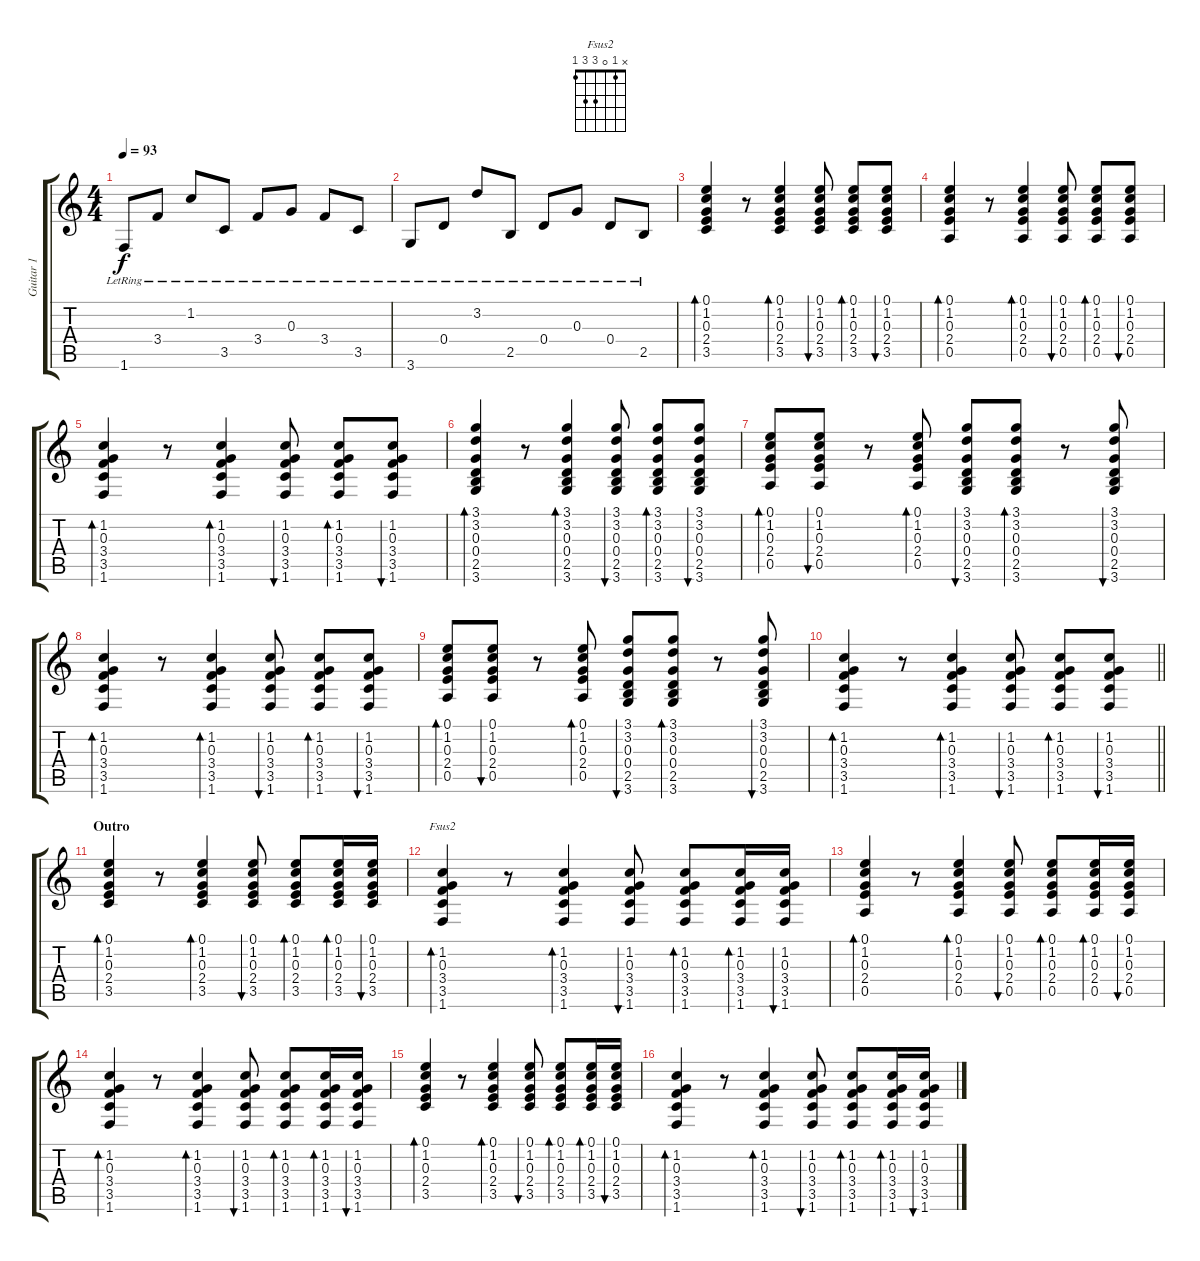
\track ("Guitar 1" "Guitar 1") {instrument acousticguitarnylon}
\staff {score tabs}
\tuning (E4 B3 G3 D3 A2 E2) {hide}
\chord ("Fsus2" x 1 0 3 3 1)
\ts (4 4)
\tempo 93
\clef g2
\ks c
1.6{lr}.8{dy f} 3.4{lr}.8 1.2{lr}.8 3.5{lr}.8 3.4{lr}.8 0.3{lr}.8 3.4{lr}.8 3.5{lr}.8 |
3.6{lr}.8 0.4{lr}.8 3.2{lr}.8 2.5{lr}.8 0.4{lr}.8 0.3{lr}.8 0.4{lr}.8 2.5{lr}.8 |
(0.1 1.2 0.3 2.4 3.5).4{bd 30} r.8 (0.1 1.2 0.3 2.4 3.5).4{bd 30} (0.1 1.2 0.3 2.4 3.5).8{bu 30} (0.1 1.2 0.3 2.4 3.5).8{bd 30} (0.1 1.2 0.3 2.4 3.5).8{bu 30} |
(0.1 1.2 0.3 2.4 0.5).4{bd 30} r.8 (0.1 1.2 0.3 2.4 0.5).4{bd 30} (0.1 1.2 0.3 2.4 0.5).8{bu 30} (0.1 1.2 0.3 2.4 0.5).8{bd 30} (0.1 1.2 0.3 2.4 0.5).8{bu 30} |
(1.2 0.3 3.4 3.5 1.6).4{bd 30} r.8 (1.2 0.3 3.4 3.5 1.6).4{bd 30} (1.2 0.3 3.4 3.5 1.6).8{bu 30} (1.2 0.3 3.4 3.5 1.6).8{bd 30} (1.2 0.3 3.4 3.5 1.6).8{bu 30} |
(3.1 3.2 0.3 0.4 2.5 3.6).4{bd 30} r.8 (3.1 3.2 0.3 0.4 2.5 3.6).4{bd 30} (3.1 3.2 0.3 0.4 2.5 3.6).8{bu 30} (3.1 3.2 0.3 0.4 2.5 3.6).8{bd 30} (3.1 3.2 0.3 0.4 2.5 3.6).8{bu 30} |
(0.1 1.2 0.3 2.4 0.5).8{bd 60} (0.1 1.2 0.3 2.4 0.5).8{bu 60} r.8 (0.1 1.2 0.3 2.4 0.5).8{bd 60} (3.1 3.2 0.3 0.4 2.5 3.6).8{bu 60} (3.1 3.2 0.3 0.4 2.5 3.6).8{bd 60} r.8 (3.1 3.2 0.3 0.4 2.5 3.6).8{bu 60} |
(1.2 0.3 3.4 3.5 1.6).4{bd 30} r.8 (1.2 0.3 3.4 3.5 1.6).4{bd 30} (1.2 0.3 3.4 3.5 1.6).8{bu 30} (1.2 0.3 3.4 3.5 1.6).8{bd 30} (1.2 0.3 3.4 3.5 1.6).8{bu 30} |
(0.1 1.2 0.3 2.4 0.5).8{bd 60} (0.1 1.2 0.3 2.4 0.5).8{bu 60} r.8 (0.1 1.2 0.3 2.4 0.5).8{bd 60} (3.1 3.2 0.3 0.4 2.5 3.6).8{bu 60} (3.1 3.2 0.3 0.4 2.5 3.6).8{bd 60} r.8 (3.1 3.2 0.3 0.4 2.5 3.6).8{bu 60} |
\barLineRight lightlight
(1.2 0.3 3.4 3.5 1.6).4{bd 30} r.8 (1.2 0.3 3.4 3.5 1.6).4{bd 30} (1.2 0.3 3.4 3.5 1.6).8{bu 30} (1.2 0.3 3.4 3.5 1.6).8{bd 30} (1.2 0.3 3.4 3.5 1.6).8{bu 30} |
\section ("" "Outro")
(0.1 1.2 0.3 2.4 3.5).4{bd 30} r.8 (0.1 1.2 0.3 2.4 3.5).4{bd 30} (0.1 1.2 0.3 2.4 3.5).8{bu 30} (0.1 1.2 0.3 2.4 3.5).8{bd 30} (0.1 1.2 0.3 2.4 3.5).16{bd 60} (0.1 1.2 0.3 2.4 3.5).16{bu 30} |
(1.2 0.3 3.4 3.5 1.6).4{bd 30 ch "Fsus2"} r.8 (1.2 0.3 3.4 3.5 1.6).4{bd 30} (1.2 0.3 3.4 3.5 1.6).8{bu 30} (1.2 0.3 3.4 3.5 1.6).8{bd 30} (1.2 0.3 3.4 3.5 1.6).16{bd 60} (1.2 0.3 3.4 3.5 1.6).16{bu 30} |
(0.1 1.2 0.3 2.4 0.5).4{bd 30} r.8 (0.1 1.2 0.3 2.4 0.5).4{bd 30} (0.1 1.2 0.3 2.4 0.5).8{bu 30} (0.1 1.2 0.3 2.4 0.5).8{bd 30} (0.1 1.2 0.3 2.4 0.5).16{bd 60} (0.1 1.2 0.3 2.4 0.5).16{bu 30} |
(1.2 0.3 3.4 3.5 1.6).4{bd 30} r.8 (1.2 0.3 3.4 3.5 1.6).4{bd 30} (1.2 0.3 3.4 3.5 1.6).8{bu 30} (1.2 0.3 3.4 3.5 1.6).8{bd 30} (1.2 0.3 3.4 3.5 1.6).16{bd 60} (1.2 0.3 3.4 3.5 1.6).16{bu 30} |
(0.1 1.2 0.3 2.4 3.5).4{bd 30} r.8 (0.1 1.2 0.3 2.4 3.5).4{bd 30} (0.1 1.2 0.3 2.4 3.5).8{bu 30} (0.1 1.2 0.3 2.4 3.5).8{bd 30} (0.1 1.2 0.3 2.4 3.5).16{bd 60} (0.1 1.2 0.3 2.4 3.5).16{bu 30} |
(1.2 0.3 3.4 3.5 1.6).4{bd 30} r.8 (1.2 0.3 3.4 3.5 1.6).4{bd 30} (1.2 0.3 3.4 3.5 1.6).8{bu 30} (1.2 0.3 3.4 3.5 1.6).8{bd 30} (1.2 0.3 3.4 3.5 1.6).16{bd 60} (1.2 0.3 3.4 3.5 1.6).16{bu 30}
